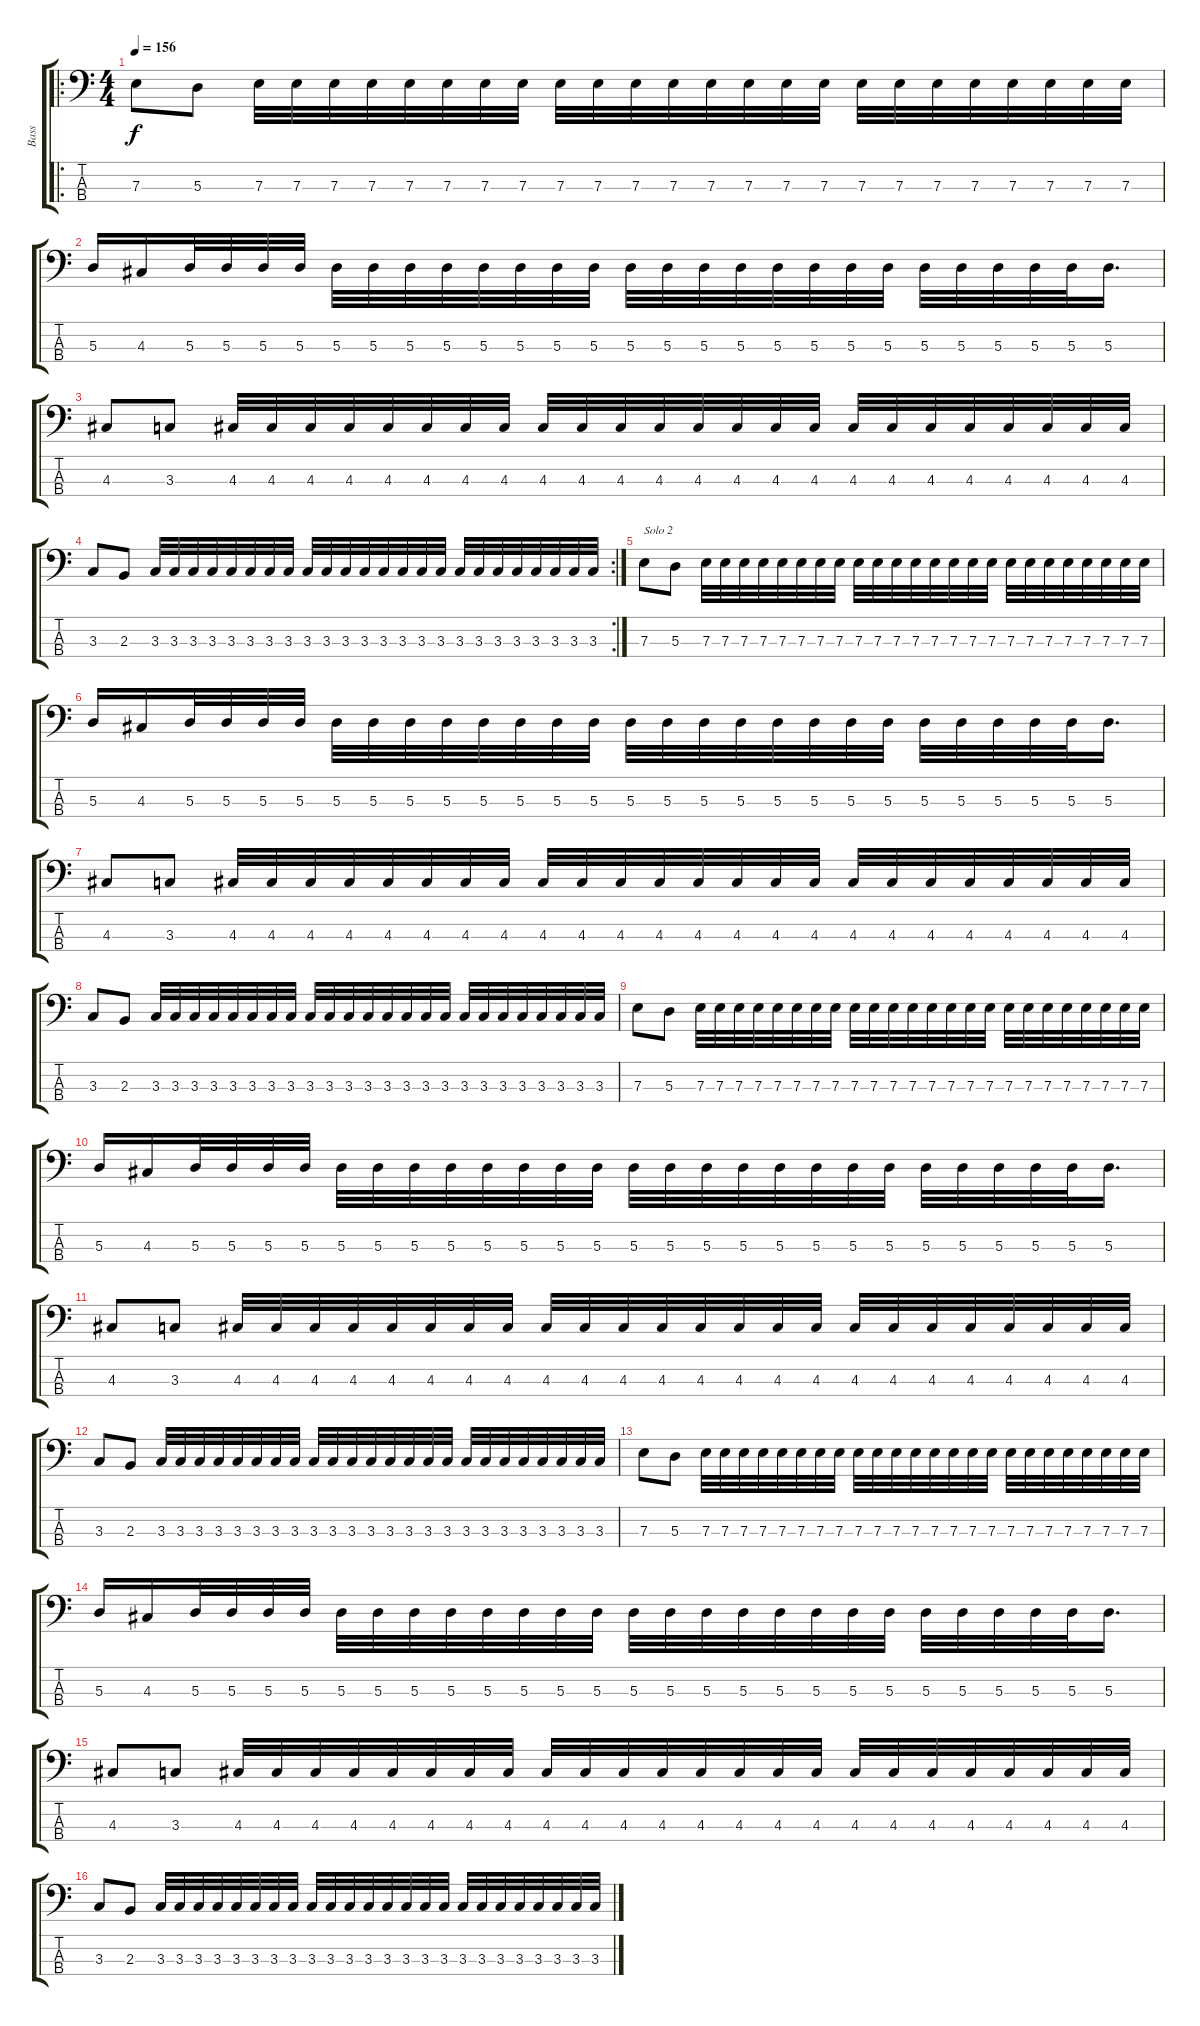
\track ("Bass" "Bass") {instrument electricbassfinger}
\staff {score tabs}
\tuning (G2 D2 A1 E1) {hide}
\ro
\ts (4 4)
\tempo 156
\clef f4
\ks c
7.3.8{dy f} 5.3.8 7.3.32 7.3.32 7.3.32 7.3.32 7.3.32 7.3.32 7.3.32 7.3.32 7.3.32 7.3.32 7.3.32 7.3.32 7.3.32 7.3.32 7.3.32 7.3.32 7.3.32 7.3.32 7.3.32 7.3.32 7.3.32 7.3.32 7.3.32 7.3.32 |
5.3.16 4.3.16 5.3.32 5.3.32 5.3.32 5.3.32 5.3.32 5.3.32 5.3.32 5.3.32 5.3.32 5.3.32 5.3.32 5.3.32 5.3.32 5.3.32 5.3.32 5.3.32 5.3.32 5.3.32 5.3.32 5.3.32 5.3.32 5.3.32 5.3.32 5.3.32 5.3.32 5.3.16{d} |
4.3.8 3.3.8 4.3.32 4.3.32 4.3.32 4.3.32 4.3.32 4.3.32 4.3.32 4.3.32 4.3.32 4.3.32 4.3.32 4.3.32 4.3.32 4.3.32 4.3.32 4.3.32 4.3.32 4.3.32 4.3.32 4.3.32 4.3.32 4.3.32 4.3.32 4.3.32 |
\rc 2
3.3.8 2.3.8 3.3.32 3.3.32 3.3.32 3.3.32 3.3.32 3.3.32 3.3.32 3.3.32 3.3.32 3.3.32 3.3.32 3.3.32 3.3.32 3.3.32 3.3.32 3.3.32 3.3.32 3.3.32 3.3.32 3.3.32 3.3.32 3.3.32 3.3.32 3.3.32 |
7.3.8{txt "Solo 2"} 5.3.8 7.3.32 7.3.32 7.3.32 7.3.32 7.3.32 7.3.32 7.3.32 7.3.32 7.3.32 7.3.32 7.3.32 7.3.32 7.3.32 7.3.32 7.3.32 7.3.32 7.3.32 7.3.32 7.3.32 7.3.32 7.3.32 7.3.32 7.3.32 7.3.32 |
5.3.16 4.3.16 5.3.32 5.3.32 5.3.32 5.3.32 5.3.32 5.3.32 5.3.32 5.3.32 5.3.32 5.3.32 5.3.32 5.3.32 5.3.32 5.3.32 5.3.32 5.3.32 5.3.32 5.3.32 5.3.32 5.3.32 5.3.32 5.3.32 5.3.32 5.3.32 5.3.32 5.3.16{d} |
4.3.8 3.3.8 4.3.32 4.3.32 4.3.32 4.3.32 4.3.32 4.3.32 4.3.32 4.3.32 4.3.32 4.3.32 4.3.32 4.3.32 4.3.32 4.3.32 4.3.32 4.3.32 4.3.32 4.3.32 4.3.32 4.3.32 4.3.32 4.3.32 4.3.32 4.3.32 |
3.3.8 2.3.8 3.3.32 3.3.32 3.3.32 3.3.32 3.3.32 3.3.32 3.3.32 3.3.32 3.3.32 3.3.32 3.3.32 3.3.32 3.3.32 3.3.32 3.3.32 3.3.32 3.3.32 3.3.32 3.3.32 3.3.32 3.3.32 3.3.32 3.3.32 3.3.32 |
7.3.8 5.3.8 7.3.32 7.3.32 7.3.32 7.3.32 7.3.32 7.3.32 7.3.32 7.3.32 7.3.32 7.3.32 7.3.32 7.3.32 7.3.32 7.3.32 7.3.32 7.3.32 7.3.32 7.3.32 7.3.32 7.3.32 7.3.32 7.3.32 7.3.32 7.3.32 |
5.3.16 4.3.16 5.3.32 5.3.32 5.3.32 5.3.32 5.3.32 5.3.32 5.3.32 5.3.32 5.3.32 5.3.32 5.3.32 5.3.32 5.3.32 5.3.32 5.3.32 5.3.32 5.3.32 5.3.32 5.3.32 5.3.32 5.3.32 5.3.32 5.3.32 5.3.32 5.3.32 5.3.16{d} |
4.3.8 3.3.8 4.3.32 4.3.32 4.3.32 4.3.32 4.3.32 4.3.32 4.3.32 4.3.32 4.3.32 4.3.32 4.3.32 4.3.32 4.3.32 4.3.32 4.3.32 4.3.32 4.3.32 4.3.32 4.3.32 4.3.32 4.3.32 4.3.32 4.3.32 4.3.32 |
3.3.8 2.3.8 3.3.32 3.3.32 3.3.32 3.3.32 3.3.32 3.3.32 3.3.32 3.3.32 3.3.32 3.3.32 3.3.32 3.3.32 3.3.32 3.3.32 3.3.32 3.3.32 3.3.32 3.3.32 3.3.32 3.3.32 3.3.32 3.3.32 3.3.32 3.3.32 |
7.3.8 5.3.8 7.3.32 7.3.32 7.3.32 7.3.32 7.3.32 7.3.32 7.3.32 7.3.32 7.3.32 7.3.32 7.3.32 7.3.32 7.3.32 7.3.32 7.3.32 7.3.32 7.3.32 7.3.32 7.3.32 7.3.32 7.3.32 7.3.32 7.3.32 7.3.32 |
5.3.16 4.3.16 5.3.32 5.3.32 5.3.32 5.3.32 5.3.32 5.3.32 5.3.32 5.3.32 5.3.32 5.3.32 5.3.32 5.3.32 5.3.32 5.3.32 5.3.32 5.3.32 5.3.32 5.3.32 5.3.32 5.3.32 5.3.32 5.3.32 5.3.32 5.3.32 5.3.32 5.3.16{d} |
4.3.8 3.3.8 4.3.32 4.3.32 4.3.32 4.3.32 4.3.32 4.3.32 4.3.32 4.3.32 4.3.32 4.3.32 4.3.32 4.3.32 4.3.32 4.3.32 4.3.32 4.3.32 4.3.32 4.3.32 4.3.32 4.3.32 4.3.32 4.3.32 4.3.32 4.3.32 |
3.3.8 2.3.8 3.3.32 3.3.32 3.3.32 3.3.32 3.3.32 3.3.32 3.3.32 3.3.32 3.3.32 3.3.32 3.3.32 3.3.32 3.3.32 3.3.32 3.3.32 3.3.32 3.3.32 3.3.32 3.3.32 3.3.32 3.3.32 3.3.32 3.3.32 3.3.32
